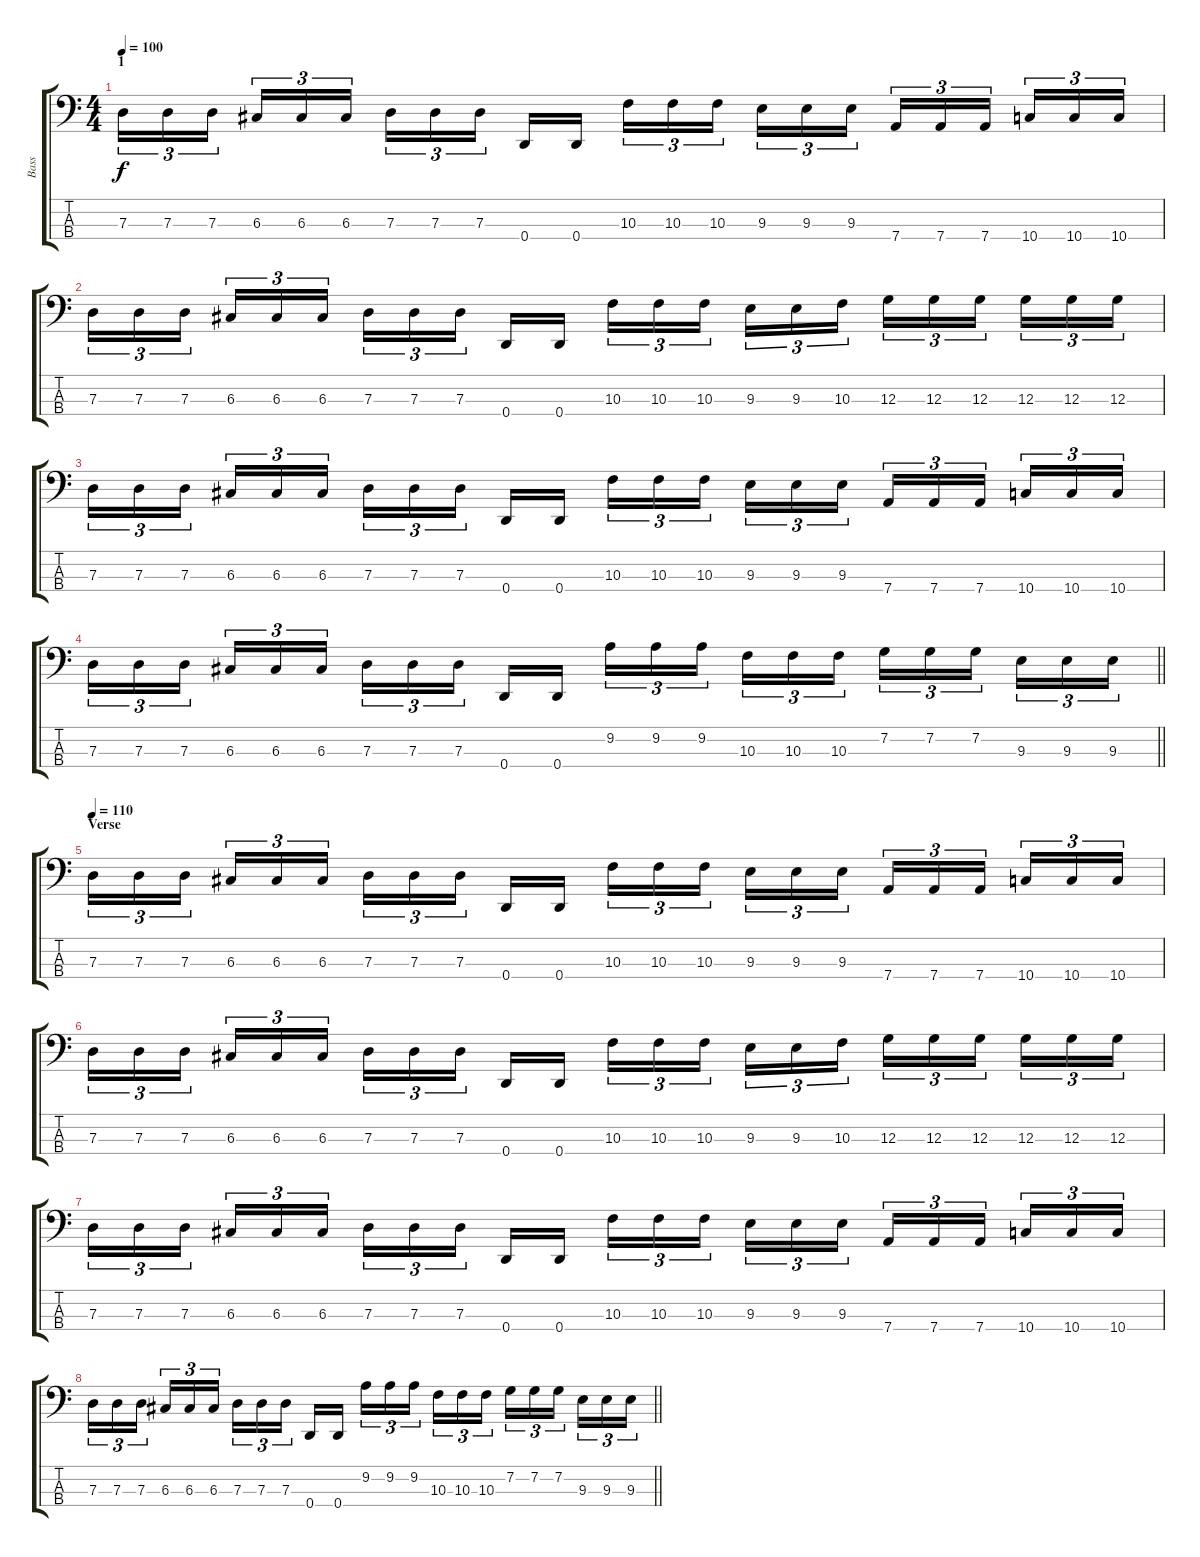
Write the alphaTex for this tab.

\track ("Bass" "Bass") {instrument electricbassfinger}
\staff {score tabs}
\tuning (F2 C2 G1 D1) {hide}
\ts (4 4)
\section ("" "1")
\tempo 100
\clef f4
\ks c
7.3.16{tu (3 2) dy f instrument electricbassfinger} 7.3.16{tu (3 2)} 7.3.16{tu (3 2) beam splitsecondary} 6.3.16{tu (3 2)} 6.3.16{tu (3 2)} 6.3.16{tu (3 2)} 7.3.16{tu (3 2)} 7.3.16{tu (3 2)} 7.3.16{tu (3 2) beam splitsecondary} 0.4.16 0.4.16 10.3.16{tu (3 2)} 10.3.16{tu (3 2)} 10.3.16{tu (3 2) beam splitsecondary} 9.3.16{tu (3 2)} 9.3.16{tu (3 2)} 9.3.16{tu (3 2)} 7.4.16{tu (3 2)} 7.4.16{tu (3 2)} 7.4.16{tu (3 2) beam splitsecondary} 10.4.16{tu (3 2)} 10.4.16{tu (3 2)} 10.4.16{tu (3 2)} |
7.3.16{tu (3 2)} 7.3.16{tu (3 2)} 7.3.16{tu (3 2) beam splitsecondary} 6.3.16{tu (3 2)} 6.3.16{tu (3 2)} 6.3.16{tu (3 2)} 7.3.16{tu (3 2)} 7.3.16{tu (3 2)} 7.3.16{tu (3 2) beam splitsecondary} 0.4.16 0.4.16 10.3.16{tu (3 2)} 10.3.16{tu (3 2)} 10.3.16{tu (3 2) beam splitsecondary} 9.3.16{tu (3 2)} 9.3.16{tu (3 2)} 10.3.16{tu (3 2)} 12.3.16{tu (3 2)} 12.3.16{tu (3 2)} 12.3.16{tu (3 2) beam splitsecondary} 12.3.16{tu (3 2)} 12.3.16{tu (3 2)} 12.3.16{tu (3 2)} |
7.3.16{tu (3 2)} 7.3.16{tu (3 2)} 7.3.16{tu (3 2) beam splitsecondary} 6.3.16{tu (3 2)} 6.3.16{tu (3 2)} 6.3.16{tu (3 2)} 7.3.16{tu (3 2)} 7.3.16{tu (3 2)} 7.3.16{tu (3 2) beam splitsecondary} 0.4.16 0.4.16 10.3.16{tu (3 2)} 10.3.16{tu (3 2)} 10.3.16{tu (3 2) beam splitsecondary} 9.3.16{tu (3 2)} 9.3.16{tu (3 2)} 9.3.16{tu (3 2)} 7.4.16{tu (3 2)} 7.4.16{tu (3 2)} 7.4.16{tu (3 2) beam splitsecondary} 10.4.16{tu (3 2)} 10.4.16{tu (3 2)} 10.4.16{tu (3 2)} |
\barLineRight lightlight
7.3.16{tu (3 2)} 7.3.16{tu (3 2)} 7.3.16{tu (3 2) beam splitsecondary} 6.3.16{tu (3 2)} 6.3.16{tu (3 2)} 6.3.16{tu (3 2)} 7.3.16{tu (3 2)} 7.3.16{tu (3 2)} 7.3.16{tu (3 2) beam splitsecondary} 0.4.16 0.4.16 9.2.16{tu (3 2)} 9.2.16{tu (3 2)} 9.2.16{tu (3 2) beam splitsecondary} 10.3.16{tu (3 2)} 10.3.16{tu (3 2)} 10.3.16{tu (3 2)} 7.2.16{tu (3 2)} 7.2.16{tu (3 2)} 7.2.16{tu (3 2) beam splitsecondary} 9.3.16{tu (3 2)} 9.3.16{tu (3 2)} 9.3.16{tu (3 2)} |
\section ("" "Verse")
\tempo 110
7.3.16{tu (3 2)} 7.3.16{tu (3 2)} 7.3.16{tu (3 2) beam splitsecondary} 6.3.16{tu (3 2)} 6.3.16{tu (3 2)} 6.3.16{tu (3 2)} 7.3.16{tu (3 2)} 7.3.16{tu (3 2)} 7.3.16{tu (3 2) beam splitsecondary} 0.4.16 0.4.16 10.3.16{tu (3 2)} 10.3.16{tu (3 2)} 10.3.16{tu (3 2) beam splitsecondary} 9.3.16{tu (3 2)} 9.3.16{tu (3 2)} 9.3.16{tu (3 2)} 7.4.16{tu (3 2)} 7.4.16{tu (3 2)} 7.4.16{tu (3 2) beam splitsecondary} 10.4.16{tu (3 2)} 10.4.16{tu (3 2)} 10.4.16{tu (3 2)} |
7.3.16{tu (3 2)} 7.3.16{tu (3 2)} 7.3.16{tu (3 2) beam splitsecondary} 6.3.16{tu (3 2)} 6.3.16{tu (3 2)} 6.3.16{tu (3 2)} 7.3.16{tu (3 2)} 7.3.16{tu (3 2)} 7.3.16{tu (3 2) beam splitsecondary} 0.4.16 0.4.16 10.3.16{tu (3 2)} 10.3.16{tu (3 2)} 10.3.16{tu (3 2) beam splitsecondary} 9.3.16{tu (3 2)} 9.3.16{tu (3 2)} 10.3.16{tu (3 2)} 12.3.16{tu (3 2)} 12.3.16{tu (3 2)} 12.3.16{tu (3 2) beam splitsecondary} 12.3.16{tu (3 2)} 12.3.16{tu (3 2)} 12.3.16{tu (3 2)} |
7.3.16{tu (3 2)} 7.3.16{tu (3 2)} 7.3.16{tu (3 2) beam splitsecondary} 6.3.16{tu (3 2)} 6.3.16{tu (3 2)} 6.3.16{tu (3 2)} 7.3.16{tu (3 2)} 7.3.16{tu (3 2)} 7.3.16{tu (3 2) beam splitsecondary} 0.4.16 0.4.16 10.3.16{tu (3 2)} 10.3.16{tu (3 2)} 10.3.16{tu (3 2) beam splitsecondary} 9.3.16{tu (3 2)} 9.3.16{tu (3 2)} 9.3.16{tu (3 2)} 7.4.16{tu (3 2)} 7.4.16{tu (3 2)} 7.4.16{tu (3 2) beam splitsecondary} 10.4.16{tu (3 2)} 10.4.16{tu (3 2)} 10.4.16{tu (3 2)} |
\barLineRight lightlight
7.3.16{tu (3 2)} 7.3.16{tu (3 2)} 7.3.16{tu (3 2) beam splitsecondary} 6.3.16{tu (3 2)} 6.3.16{tu (3 2)} 6.3.16{tu (3 2)} 7.3.16{tu (3 2)} 7.3.16{tu (3 2)} 7.3.16{tu (3 2) beam splitsecondary} 0.4.16 0.4.16 9.2.16{tu (3 2)} 9.2.16{tu (3 2)} 9.2.16{tu (3 2) beam splitsecondary} 10.3.16{tu (3 2)} 10.3.16{tu (3 2)} 10.3.16{tu (3 2)} 7.2.16{tu (3 2)} 7.2.16{tu (3 2)} 7.2.16{tu (3 2) beam splitsecondary} 9.3.16{tu (3 2)} 9.3.16{tu (3 2)} 9.3.16{tu (3 2)}
